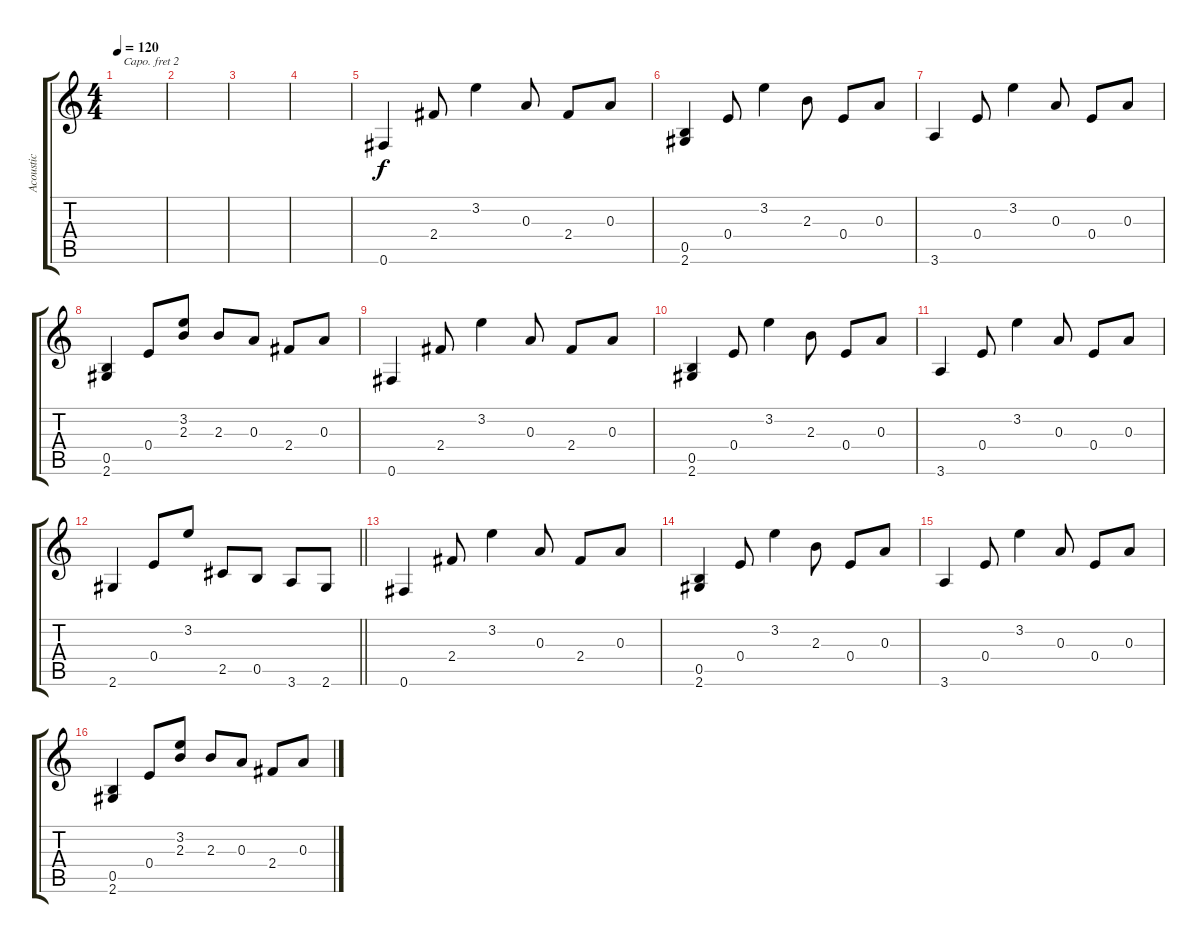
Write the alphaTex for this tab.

\track ("Acoustic" "Acoustic") {instrument acousticguitarsteel}
\staff {score tabs}
\capo 2
\tuning (E4 B3 G3 D3 A2 E2) {hide}
\ts (4 4)
\tempo 120
\clef g2
\ks c
|
|
|
|
0.6.4 2.4.8 3.2.4 0.3.8 2.4.8 0.3.8 |
(0.5 2.6).4 0.4.8 3.2.4 2.3.8 0.4.8 0.3.8 |
3.6.4 0.4.8 3.2.4 0.3.8 0.4.8 0.3.8 |
(0.5 2.6).4 0.4.8 (3.2 2.3).8 2.3.8 0.3.8 2.4.8 0.3.8 |
0.6.4 2.4.8 3.2.4 0.3.8 2.4.8 0.3.8 |
(0.5 2.6).4 0.4.8 3.2.4 2.3.8 0.4.8 0.3.8 |
3.6.4 0.4.8 3.2.4 0.3.8 0.4.8 0.3.8 |
\barLineRight lightlight
2.6.4 0.4.8 3.2.8 2.5.8 0.5.8 3.6.8 2.6.8 |
0.6.4 2.4.8 3.2.4 0.3.8 2.4.8 0.3.8 |
(0.5 2.6).4 0.4.8 3.2.4 2.3.8 0.4.8 0.3.8 |
3.6.4 0.4.8 3.2.4 0.3.8 0.4.8 0.3.8 |
(0.5 2.6).4 0.4.8 (3.2 2.3).8 2.3.8 0.3.8 2.4.8 0.3.8
